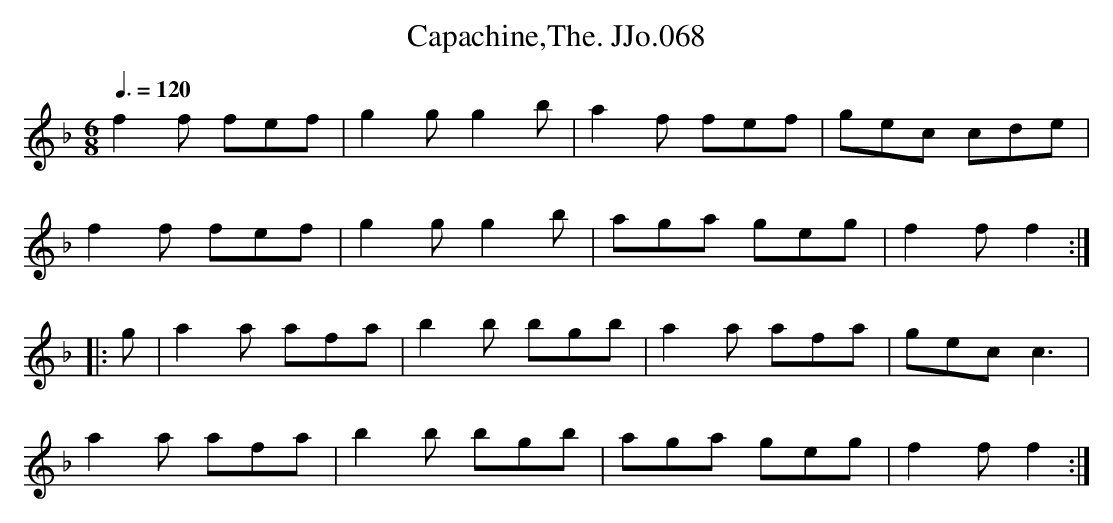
X:1
T:Capachine,The. JJo.068
L:1/8
M:6/8
Q:3/8=120
K:F
f2f fef|g2g g2b|a2f fef|gec cde|!
f2f fef|g2g g2b|aga geg|f2ff2::!
g|a2a afa|b2b bgb|a2a afa|gec c3|!
a2a afa|b2b bgb|aga geg|f2ff2:|
